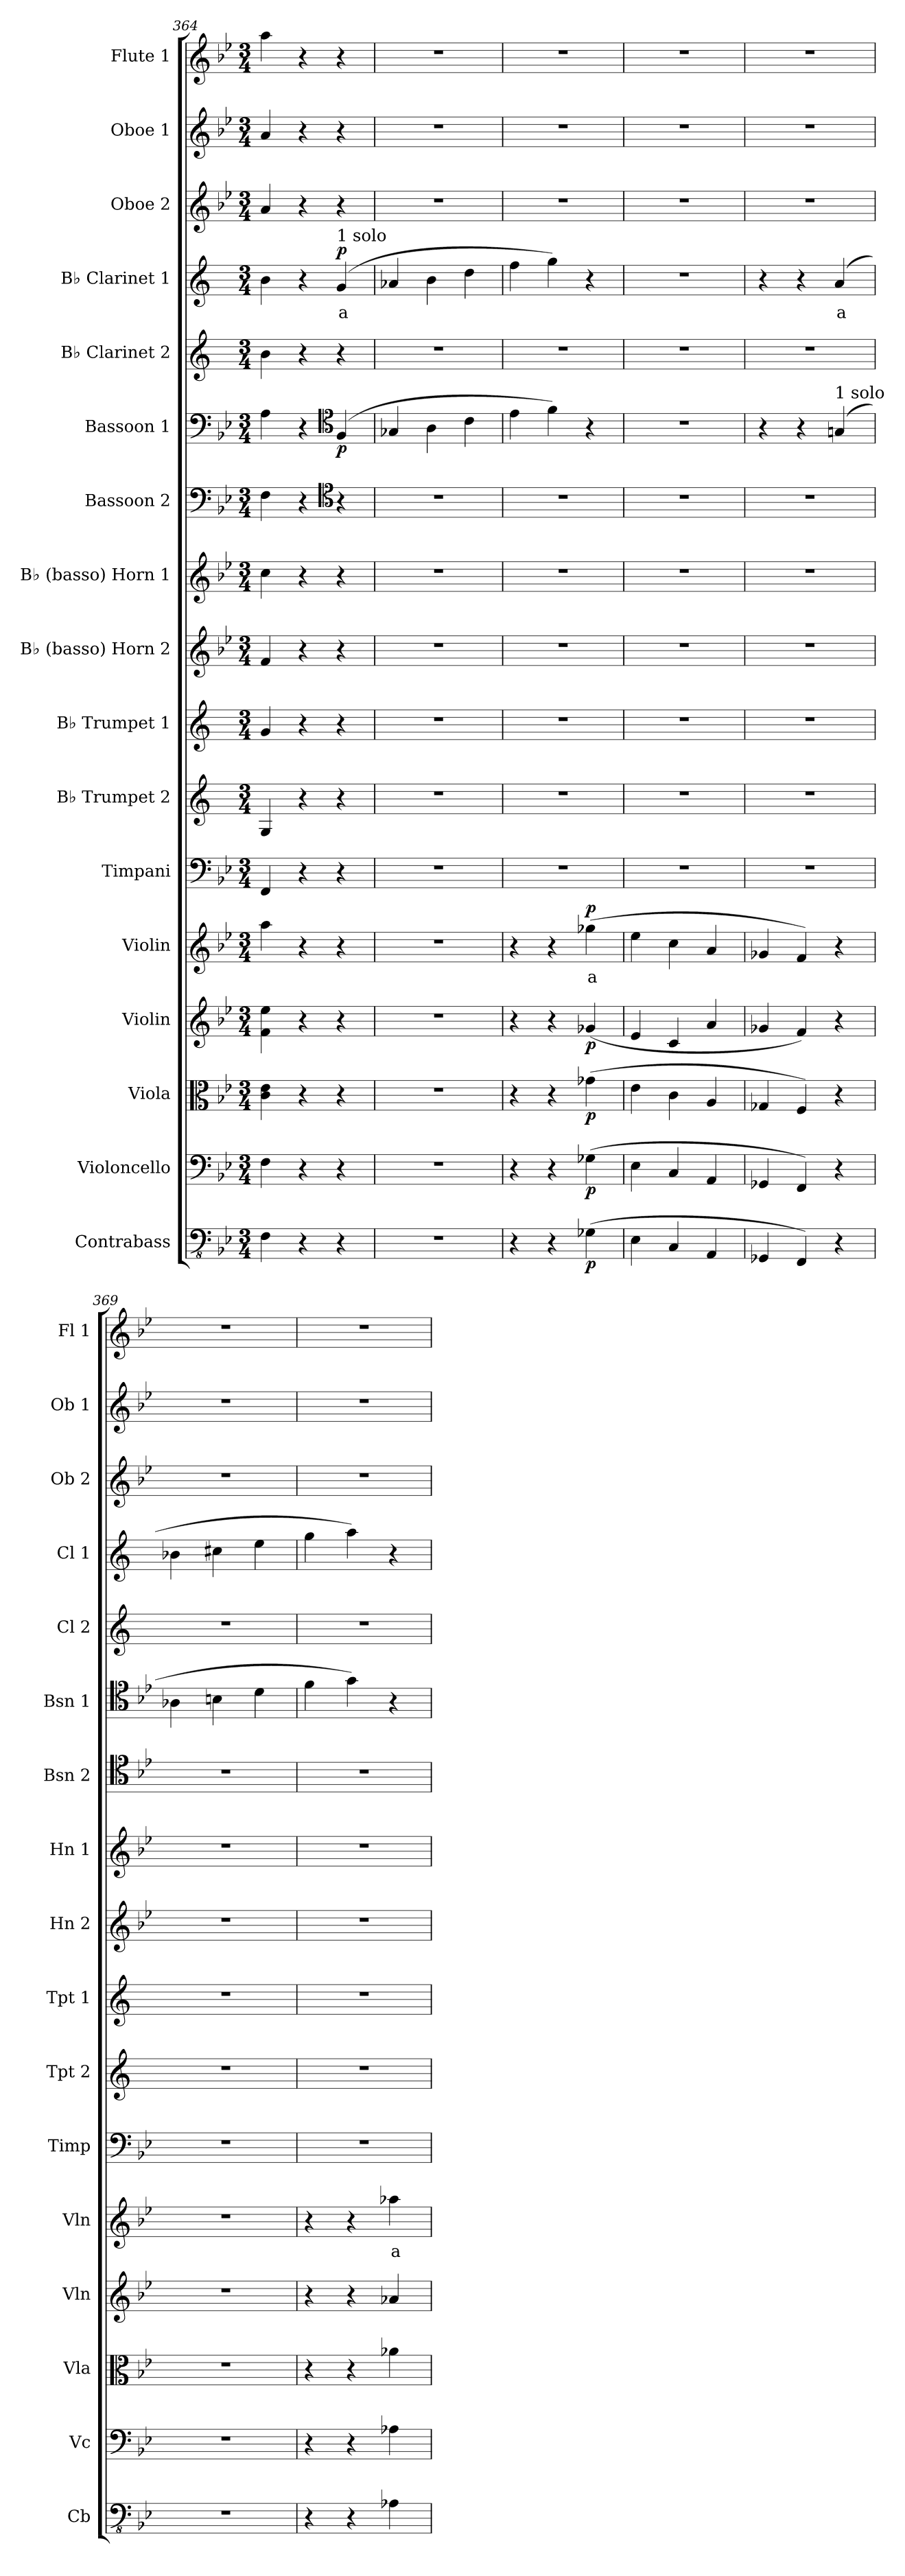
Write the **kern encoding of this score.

**kern	**dynam	**kern	**dynam	**kern	**dynam	**kern	**dynam	**kern	**text	**dynam	**kern	**kern	**kern	**kern	**kern	**kern	**kern	**dynam	**kern	**kern	**text	**dynam	**kern	**kern	**kern
*part17	*part17	*part16	*part16	*part15	*part15	*part14	*part14	*part13	*part13	*part13	*part12	*part11	*part10	*part9	*part8	*part7	*part6	*part6	*part5	*part4	*part4	*part4	*part3	*part2	*part1
*staff17	*staff17	*staff16	*staff16	*staff15	*staff15	*staff14	*staff14	*staff13	*staff13	*staff13	*staff12	*staff11	*staff10	*staff9	*staff8	*staff7	*staff6	*staff6	*staff5	*staff4	*staff4	*staff4	*staff3	*staff2	*staff1
*I"Contrabass	*	*I"Violoncello	*	*I"Viola	*	*I"Violin	*	*I"Violin	*	*	*I"Timpani	*I"B♭ Trumpet 2	*I"B♭ Trumpet 1	*I"B♭ (basso) Horn 2	*I"B♭ (basso) Horn 1	*I"Bassoon 2	*I"Bassoon 1	*	*I"B♭ Clarinet 2	*I"B♭ Clarinet 1	*	*	*I"Oboe 2	*I"Oboe 1	*I"Flute 1
*I'Cb	*	*I'Vc	*	*I'Vla	*	*I'Vln	*	*I'Vln	*	*	*I'Timp	*I'Tpt 2	*I'Tpt 1	*I'Hn 2	*I'Hn 1	*I'Bsn 2	*I'Bsn 1	*	*I'Cl 2	*I'Cl 1	*	*	*I'Ob 2	*I'Ob 1	*I'Fl 1
*clefFv4	*	*clefF4	*	*clefC3	*	*clefG2	*	*clefG2	*	*	*clefF4	*clefG2	*clefG2	*clefG2	*clefG2	*clefF4	*clefF4	*	*clefG2	*clefG2	*	*	*clefG2	*clefG2	*clefG2
*	*	*	*	*	*	*	*	*	*	*	*	*ITrd1c2	*ITrd1c2	*ITrd8c14	*ITrd8c14	*	*	*	*ITrd1c2	*ITrd1c2	*	*	*	*	*
*k[b-e-]	*	*k[b-e-]	*	*k[b-e-]	*	*k[b-e-]	*	*k[b-e-]	*	*	*k[b-e-]	*k[b-e-]	*k[b-e-]	*k[b-e-]	*k[b-e-]	*k[b-e-]	*k[b-e-]	*	*k[b-e-]	*k[b-e-]	*	*	*k[b-e-]	*k[b-e-]	*k[b-e-]
*M3/4	*	*M3/4	*	*M3/4	*	*M3/4	*	*M3/4	*	*	*M3/4	*M3/4	*M3/4	*M3/4	*M3/4	*M3/4	*M3/4	*	*M3/4	*M3/4	*	*	*M3/4	*M3/4	*M3/4
=364	=364	=364	=364	=364	=364	=364	=364	=364	=364	=364	=364	=364	=364	=364	=364	=364	=364	=364	=364	=364	=364	=364	=364	=364	=364
4FF\	.	4F\	.	4c\ 4e-\	.	4f\ 4ee-\	.	4aa\	.	.	4FF/	4F/	4f/	4F/	4c\	4F\	4A\	.	4a\	4a\	.	.	4a/	4a/	4aa\
4r	.	4r	.	4r	.	4r	.	4r	.	.	4r	4r	4r	4r	4r	4r	4r	.	4r	4r	.	.	4r	4r	4r
*	*	*	*	*	*	*	*	*	*	*	*	*	*	*	*	*clefC4	*clefC4	*	*	*	*	*	*	*	*
!	!	!	!	!	!	!	!	!	!	!	!	!	!	!	!	!	!	!	!	!LO:TX:a:t=1 solo	!	!	!	!	!
!	!	!	!	!	!	!	!	!	!	!	!	!	!	!	!	!	!	!LO:DY:b	!	!	!LO:LY:b:color=#FF0000	!LO:DY:b	!	!	!
4r	.	4r	.	4r	.	4r	.	4r	.	.	4r	4r	4r	4r	4r	4r	(>4F/	p	4r	(>4f/	a	p	4r	4r	4r
=365	=365	=365	=365	=365	=365	=365	=365	=365	=365	=365	=365	=365	=365	=365	=365	=365	=365	=365	=365	=365	=365	=365	=365	=365	=365
2.r	.	2.r	.	2.r	.	2.r	.	2.r	.	.	2.r	2.r	2.r	2.r	2.r	2.r	4G-X/	.	2.r	4g-X/	.	.	2.r	2.r	2.r
.	.	.	.	.	.	.	.	.	.	.	.	.	.	.	.	.	4A\	.	.	4a\	.	.	.	.	.
.	.	.	.	.	.	.	.	.	.	.	.	.	.	.	.	.	4c\	.	.	4cc\	.	.	.	.	.
!!LO:PB:g=z
=366	=366	=366	=366	=366	=366	=366	=366	=366	=366	=366	=366	=366	=366	=366	=366	=366	=366	=366	=366	=366	=366	=366	=366	=366	=366
4r	.	4r	.	4r	.	4r	.	4r	.	.	2.r	2.r	2.r	2.r	2.r	2.r	4e-\	.	2.r	4ee-\	.	.	2.r	2.r	2.r
4r	.	4r	.	4r	.	4r	.	4r	.	.	.	.	.	.	.	.	4f\)	.	.	4ff\)	.	.	.	.	.
!	!LO:DY:b	!	!LO:DY:b	!	!LO:DY:b	!	!LO:DY:b	!	!LO:LY:b:color=#FF0000	!LO:DY:b	!	!	!	!	!	!	!	!	!	!	!	!	!	!	!
(>4GG-X\	p	(>4G-X\	p	(>4g-X\	p	(>4g-X/	p	(>4gg-X\	a	p	.	.	.	.	.	.	4r	.	.	4r	.	.	.	.	.
=367	=367	=367	=367	=367	=367	=367	=367	=367	=367	=367	=367	=367	=367	=367	=367	=367	=367	=367	=367	=367	=367	=367	=367	=367	=367
4EE-\	.	4E-\	.	4e-\	.	4e-/	.	4ee-\	.	.	2.r	2.r	2.r	2.r	2.r	2.r	2.r	.	2.r	2.r	.	.	2.r	2.r	2.r
4CC/	.	4C/	.	4c\	.	4c/	.	4cc\	.	.	.	.	.	.	.	.	.	.	.	.	.	.	.	.	.
4AAA/	.	4AA/	.	4A/	.	4a/	.	4a/	.	.	.	.	.	.	.	.	.	.	.	.	.	.	.	.	.
=368	=368	=368	=368	=368	=368	=368	=368	=368	=368	=368	=368	=368	=368	=368	=368	=368	=368	=368	=368	=368	=368	=368	=368	=368	=368
4GGG-X/	.	4GG-X/	.	4G-X/	.	4g-X/	.	4g-X/	.	.	2.r	2.r	2.r	2.r	2.r	2.r	4r	.	2.r	4r	.	.	2.r	2.r	2.r
4FFF/)	.	4FF/)	.	4F/)	.	4f/)	.	4f/)	.	.	.	.	.	.	.	.	4r	.	.	4r	.	.	.	.	.
!	!	!	!	!	!	!	!	!	!	!	!	!	!	!	!	!	!LO:TX:a:t=1 solo	!	!	!	!	!	!	!	!
!	!	!	!	!	!	!	!	!	!	!	!	!	!	!	!	!	!	!	!	!	!LO:LY:b:color=#FF0000	!	!	!	!
4r	.	4r	.	4r	.	4r	.	4r	.	.	.	.	.	.	.	.	(>4Gn/	.	.	(>4g/	a	.	.	.	.
=369	=369	=369	=369	=369	=369	=369	=369	=369	=369	=369	=369	=369	=369	=369	=369	=369	=369	=369	=369	=369	=369	=369	=369	=369	=369
2.r	.	2.r	.	2.r	.	2.r	.	2.r	.	.	2.r	2.r	2.r	2.r	2.r	2.r	4A-X\	.	2.r	4a-X\	.	.	2.r	2.r	2.r
.	.	.	.	.	.	.	.	.	.	.	.	.	.	.	.	.	4Bn\	.	.	4bn\	.	.	.	.	.
.	.	.	.	.	.	.	.	.	.	.	.	.	.	.	.	.	4d\	.	.	4dd\	.	.	.	.	.
=370	=370	=370	=370	=370	=370	=370	=370	=370	=370	=370	=370	=370	=370	=370	=370	=370	=370	=370	=370	=370	=370	=370	=370	=370	=370
4r	.	4r	.	4r	.	4r	.	4r	.	.	2.r	2.r	2.r	2.r	2.r	2.r	4f\	.	2.r	4ff\	.	.	2.r	2.r	2.r
4r	.	4r	.	4r	.	4r	.	4r	.	.	.	.	.	.	.	.	4g\)	.	.	4gg\)	.	.	.	.	.
!	!	!	!	!	!	!	!	!	!LO:LY:b:color=#FF0000	!	!	!	!	!	!	!	!	!	!	!	!	!	!	!	!
4AA-X\	.	4A-X\	.	4a-X\	.	4a-X/	.	4aa-X\	a	.	.	.	.	.	.	.	4r	.	.	4r	.	.	.	.	.
=	=	=	=	=	=	=	=	=	=	=	=	=	=	=	=	=	=	=	=	=	=	=	=	=	=
*-	*-	*-	*-	*-	*-	*-	*-	*-	*-	*-	*-	*-	*-	*-	*-	*-	*-	*-	*-	*-	*-	*-	*-	*-	*-
